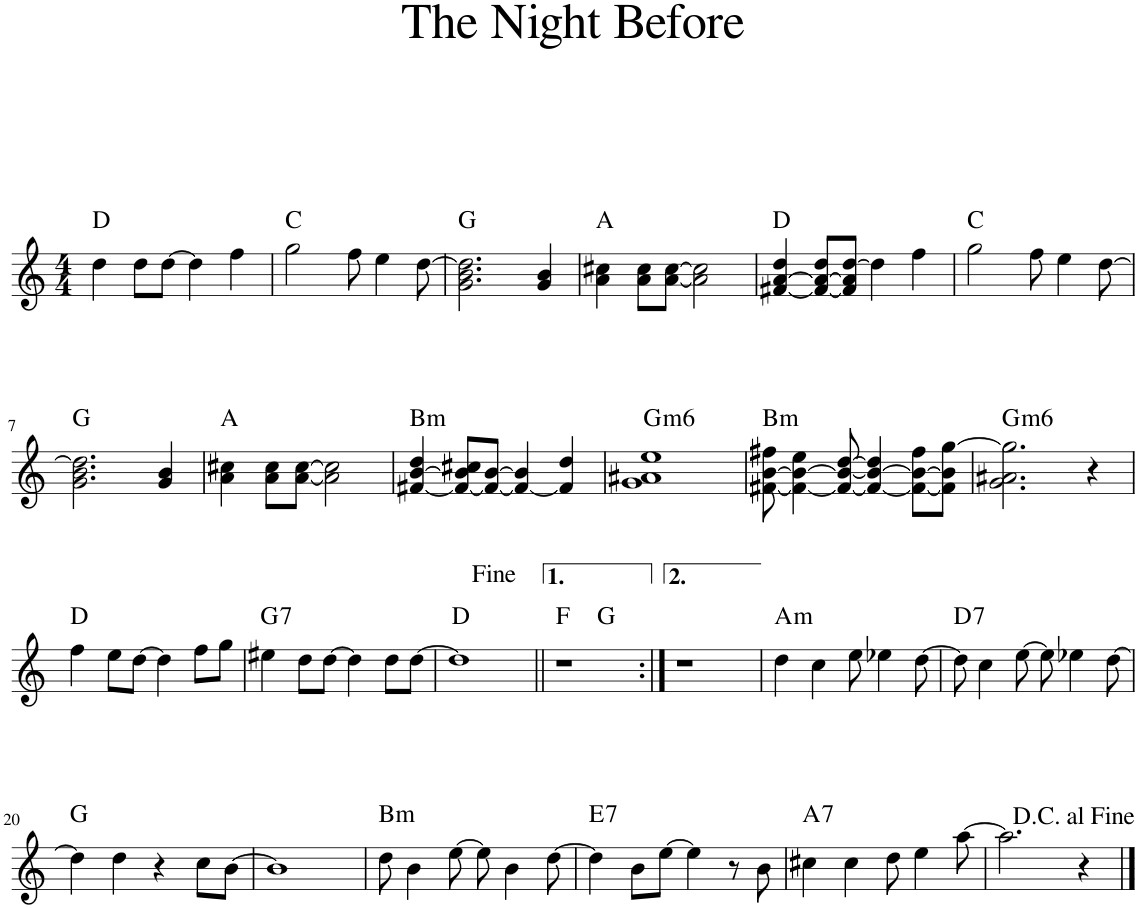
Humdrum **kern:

**kern	**harte
*part1	*part1
*staff1	*
*I"Piano	*
*I'Pno.	*
*clefG2	*
*k[]	*
*M4/4	*
=1	=1
4dd\	D:maj
8dd\L	.
[8dd\J	.
4dd\]	.
4ff\	.
=2	=2
2gg\	C:maj
8ff\	.
4ee\	.
[8dd\	.
=3	=3
2.g\ 2.b\ 2.dd\]	G:maj
4g/ 4b/	.
=4	=4
4a\ 4cc#X\	A:maj
8a\ 8cc#\L	.
[8a\ [8cc#\J	.
2a\] 2cc#\]	.
=5	=5
[4f#X/ [4a/ 4dd/	D:maj
8f#/_ 8a/_ 8dd/L	.
8f#/] 8a/] [8dd/J	.
4dd\]	.
4ff\	.
=6	=6
2gg\	C:maj
8ff\	.
4ee\	.
[8dd\	.
!!LO:LB:g=z
=7	=7
2.g\ 2.b\ 2.dd\]	G:maj
4g/ 4b/	.
=8	=8
4a\ 4cc#X\	A:maj
8a\ 8cc#\L	.
[8a\ [8cc#\J	.
2a\] 2cc#\]	.
=9	=9
!	!LO:H:kt=m
[4f#X/ [4b/ 4dd/	B:min
8f#/_ 8b/] 8cc#X/L	.
8f#/_ [8b/J	.
4f#/_ 4b/]	.
4f#/] 4dd/	.
=10	=10
!	!LO:H:kt=m6
1g 1a#X 1ee	G:min6
=11	=11
!	!LO:H:kt=m
[8f#X\ [8b\ 8ff#X\	B:min
4f#\_ 4b\_ 4ee\	.
8f#/_ 8b/_ [8dd/	.
4f#/_ 4b/_ 4dd/]	.
8f#\_ 8b\_ 8ff#\L	.
8f#\] 8b\] [8gg\J	.
=12	=12
!	!LO:H:kt=m6
2.g\ 2.a#X\ 2.gg\]	G:min6
4r	.
!!LO:LB:g=z
=13	=13
4ff\	D:maj
8ee\L	.
[8dd\J	.
4dd\]	.
8ff\L	.
8gg\J	.
=14	=14
!	!LO:H:kt=7
4ee#X\	G:7
8dd\L	.
[8dd\J	.
4dd\]	.
8dd\L	.
[8dd\J	.
=15	=15
1dd]	D:maj
=16||	=16||
*^	*
1r	2ryy	F:maj
.	2ryy	G:maj
*v	*v	*
=17:|!	=17:|!
1r	.
=18	=18
!	!LO:H:kt=m
4dd\	A:min
4cc\	.
8ee\	.
4ee-X\	.
[8dd\	.
=19	=19
!	!LO:H:kt=7
8dd\]	D:7
4cc\	.
[8ee\	.
8ee\]	.
4ee-X\	.
[8dd\	.
!!LO:LB:g=z
=20	=20
4dd\]	G:maj
4dd\	.
4r	.
8cc\L	.
[8b\J	.
=21	=21
1b]	.
=22	=22
!	!LO:H:kt=m
8dd\	B:min
4b\	.
[8ee\	.
8ee\]	.
4b\	.
[8dd\	.
=23	=23
!	!LO:H:kt=7
4dd\]	E:7
8b\L	.
[8ee\J	.
4ee\]	.
8r	.
8b\	.
=24	=24
!	!LO:H:kt=7
4cc#X\	A:7
4cc#\	.
8dd\	.
4ee\	.
[8aa\	.
=25	=25
2.aa\]	.
4r	.
==	==
*-	*-
